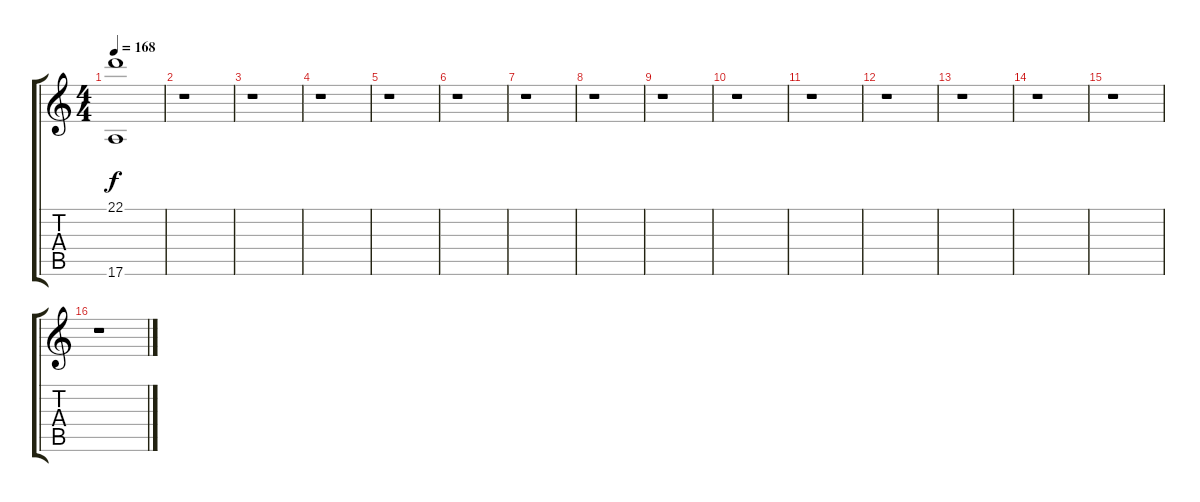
\track "" {instrument vibraphone}
\staff {score tabs}
\tuning (E4 B3 G3 D3 A2 E2) {hide}
\ts (4 4)
\tempo 168
\clef g2
\ks c
(22.1{t} 17.6{t}).1{dy f} |
r.1 |
r.1 |
r.1 |
r.1 |
r.1 |
r.1 |
r.1 |
r.1 |
r.1 |
r.1 |
r.1 |
r.1 |
r.1 |
r.1 |
r.1
